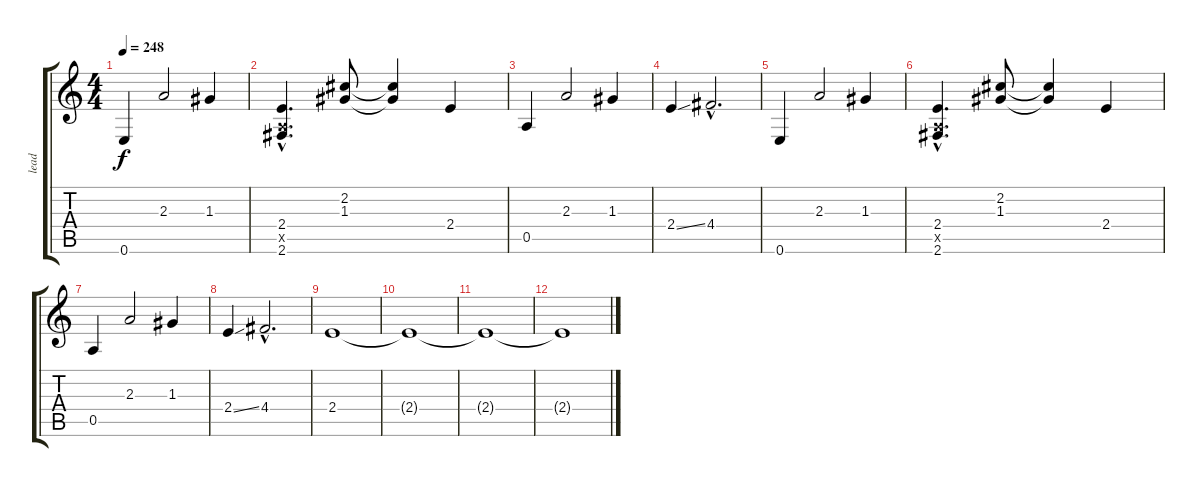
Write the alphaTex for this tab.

\track ("lead" "lead") {instrument overdrivenguitar}
\staff {score tabs}
\tuning (E4 B3 G3 D3 A2 E2) {hide}
\ts (4 4)
\tempo 248
\clef g2
\ks c
0.6.4{dy f} 2.3.2 1.3.4 |
(2.4{hac} 0.5{hac x} 2.6{hac}).4{d} (2.2 1.3).8 (2.2{t} 1.3{t}).4 2.4.4 |
0.5.4 2.3.2 1.3.4 |
2.4{ss}.4 4.4{hac}.2{d} |
0.6.4 2.3.2 1.3.4 |
(2.4{hac} 0.5{hac x} 2.6{hac}).4{d} (2.2 1.3).8 (2.2{t} 1.3{t}).4 2.4.4 |
0.5.4 2.3.2 1.3.4 |
2.4{ss}.4 4.4{hac}.2{d} |
2.4.1 |
2.4{t}.1 |
2.4{t}.1 |
2.4{t}.1
